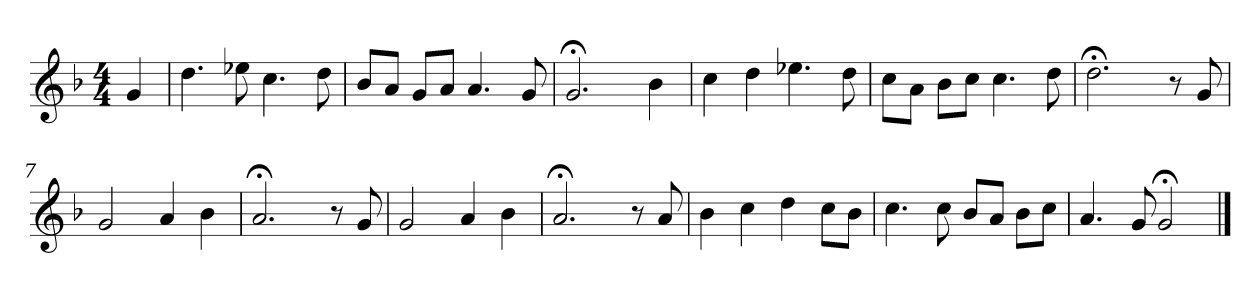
**kern
*part1
*staff1
*k[b-]
*G:dor
*M4/4
*MM120
=
4g
=1
4.dd
8ee-X
4.cc
8dd
=2
8b-L
8aJ
8gL
8aJ
4.a
8g
=3
2.g;<
4b-
=4
4cc
4dd
4.ee-X
8dd
=5
8ccL
8aJ
8b-L
8ccJ
4.cc
8dd
=6
2.dd;<
8r
8g
=7
2g
4a
4b-
=8
2.a;<
8r
8g
=9
2g
4a
4b-
=10
2.a;<
8r
8a
=11
4b-
4cc
4dd
8ccL
8b-J
=12
4.cc
8cc
8b-L
8aJ
8b-L
8ccJ
=13
4.a
8g
2g;<
==
*-
